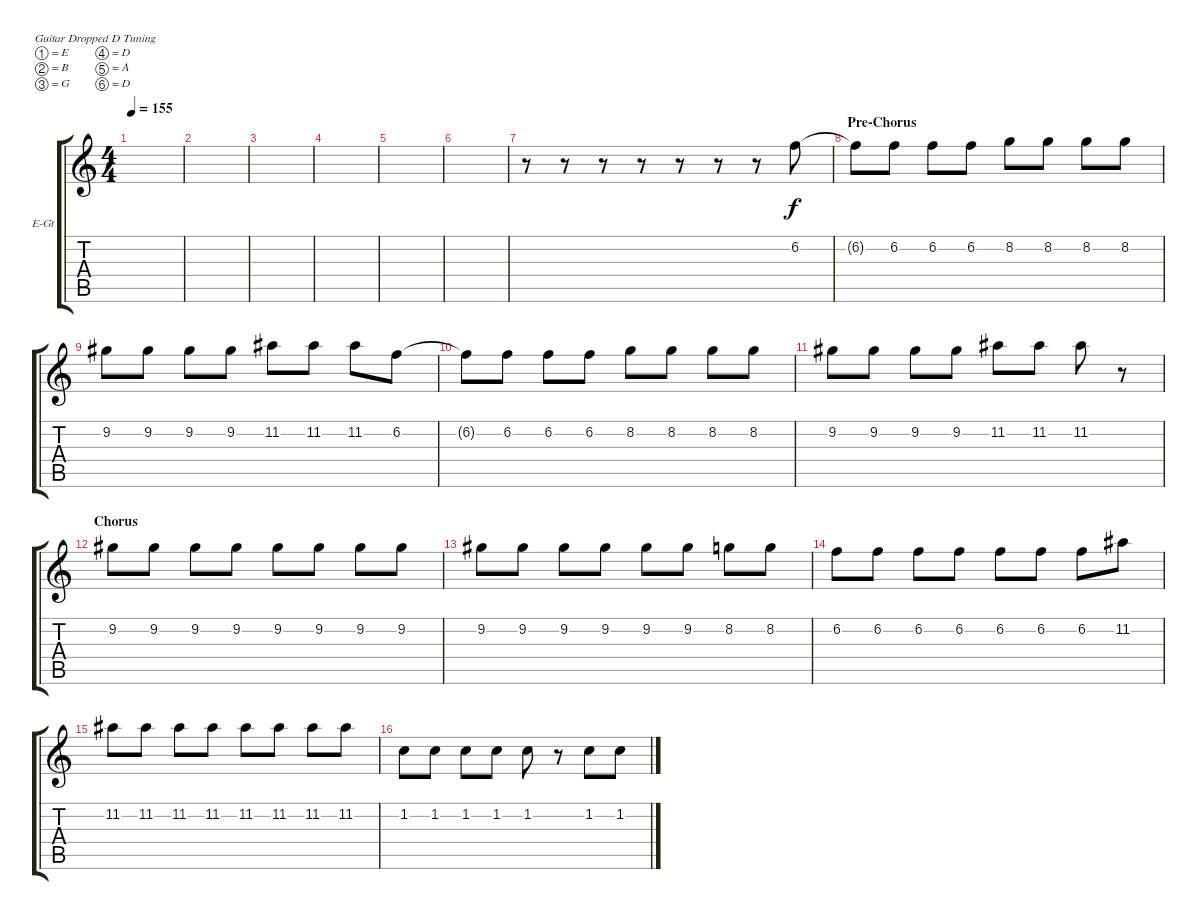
\defaultSystemsLayout 4
\bracketExtendMode groupsimilarinstruments
\firstSystemTrackNameOrientation horizontal
\otherSystemsTrackNameOrientation horizontal
\track ("Alex" "E-Gt") {instrument distortionguitar}
\staff {score tabs}
\tuning (E4 B3 G3 D3 A2 D2)
\ts (4 4)
\tempo 155
\clef g2
\scale
0.333333
\ks c
|
\scale
0.333333 |
\scale
0.333333 |
\scale
0.333333 |
\scale
0.333333 |
\scale
0.333333 |
\scale
0.333333 r.8 r.8 r.8 r.8 r.8 r.8 r.8 6.2.8 |
\section ("" "Pre-Chorus")
\scale
0.333333 6.2{t}.8 6.2.8 6.2.8 6.2.8 8.2.8 8.2.8 8.2.8 8.2.8 |
\scale
0.333333 9.2.8 9.2.8 9.2.8 9.2.8 11.2.8 11.2.8 11.2.8 6.2.8 |
\scale
0.333333 6.2{t}.8 6.2.8 6.2.8 6.2.8 8.2.8 8.2.8 8.2.8 8.2.8 |
\scale
0.333333 9.2.8 9.2.8 9.2.8 9.2.8 11.2.8 11.2.8 11.2.8 r.8 |
\section ("" "Chorus")
\scale
0.333333 9.2.8 9.2.8 9.2.8 9.2.8 9.2.8 9.2.8 9.2.8 9.2.8 |
\scale
0.333333 9.2.8 9.2.8 9.2.8 9.2.8 9.2.8 9.2.8 8.2.8 8.2.8 |
\scale
0.333333 6.2.8 6.2.8 6.2.8 6.2.8 6.2.8 6.2.8 6.2.8 11.2.8 |
\scale
0.333333 11.2.8 11.2.8 11.2.8 11.2.8 11.2.8 11.2.8 11.2.8 11.2.8 |
\scale
0.333333 1.2.8 1.2.8 1.2.8 1.2.8 1.2.8 r.8 1.2.8 1.2.8
